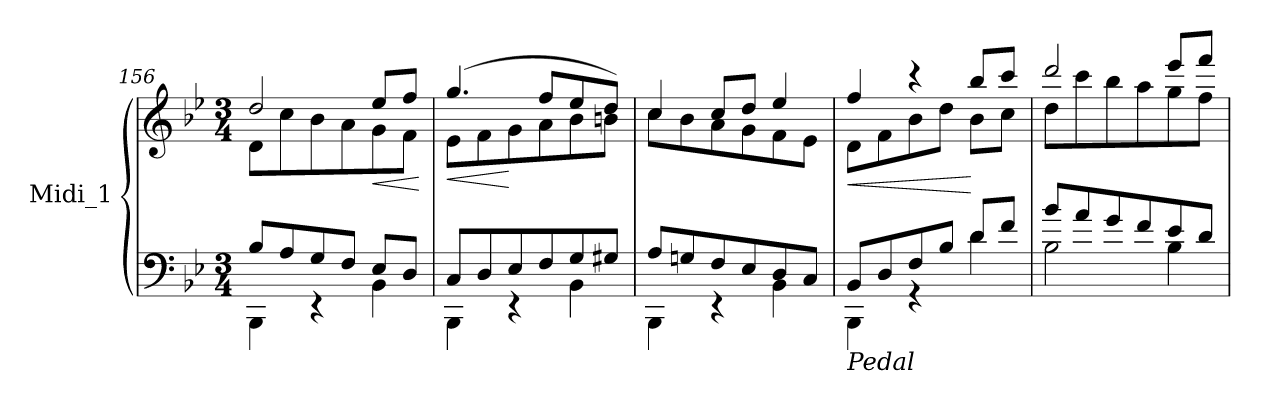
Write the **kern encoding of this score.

**kern	**kern	**dynam
*part1	*part1	*part1
*staff2	*staff1	*staff1/2
*I"Midi_1	*	*
*clefF4	*clefG2	*
*k[b-e-]	*k[b-e-]	*
*B-:	*B-:	*
*M3/4	*M3/4	*
=156	=156	=156
*^	*^	*
8B-/L	4BBB-\	2dd/	8d\L	.
8A/	.	.	8cc\	.
8G/	4r	.	8b-\	.
8F/J	.	.	8a\	.
!	!	!	!	!LO:HP:b
8E-/L	4BB-\	8ee-/L	8g\	<
8D/J	.	8ff/J	8f\J	.
*v	*v	*	*	*
*	*v	*v	*
.	.	[
!!LO:LB:g=z
=157	=157	=157
*^	*	*
!	!	!	!LO:HP:b
*	*	*^	*
8C/L	4BBB-\	(>4.gg/	8e-\L	<
8D/	.	.	8f\	.
8E-/	4r	.	8g\	[
8F/	.	8ff/L	8a\	.
8G/	4BB-\	8ee-/	8b-\	.
8G#X/J	.	8dd/J)	8bn\J	.
=158	=158	=158	=158	=158
8A/L	4BBB-\	4cc/	8cc\L	.
8Gni/	.	.	8b-\	.
8F/	4r	8cc/L	8a\	.
8E-/	.	8dd/J	8g\	.
8D/	(<4BB-\	4ee-/	8f\	.
8C/J	.	.	8e-\J	.
=159	=159	=159	=159	=159
!LO:TX:b:i:t=Pedal	!	!	!	!
!	!	!	!	!LO:HP:b
8BB-/L	4BBB-\	4ff/)	8d\L	<
8D/	.	.	8f\	.
8F/	4r	4r	8b-\	.
8B-/J	.	.	8dd\J	.
8d/L	4d\	8bb-/L	8b-\L	[
8f/J	.	8ccc/J	8cc\J	.
=160	=160	=160	=160	=160
8b-/L	2B-\	2ddd/	8dd\L	.
8a/	.	.	8ccc\	.
8g/	.	.	8bb-\	.
8f/	.	.	8aa\	.
8e-/	4B-\	8eee-/L	8gg\	.
8d/J	.	8fff/J	8ff\J	.
*v	*v	*	*	*
*	*v	*v	*
=	=	=
*-	*-	*-
